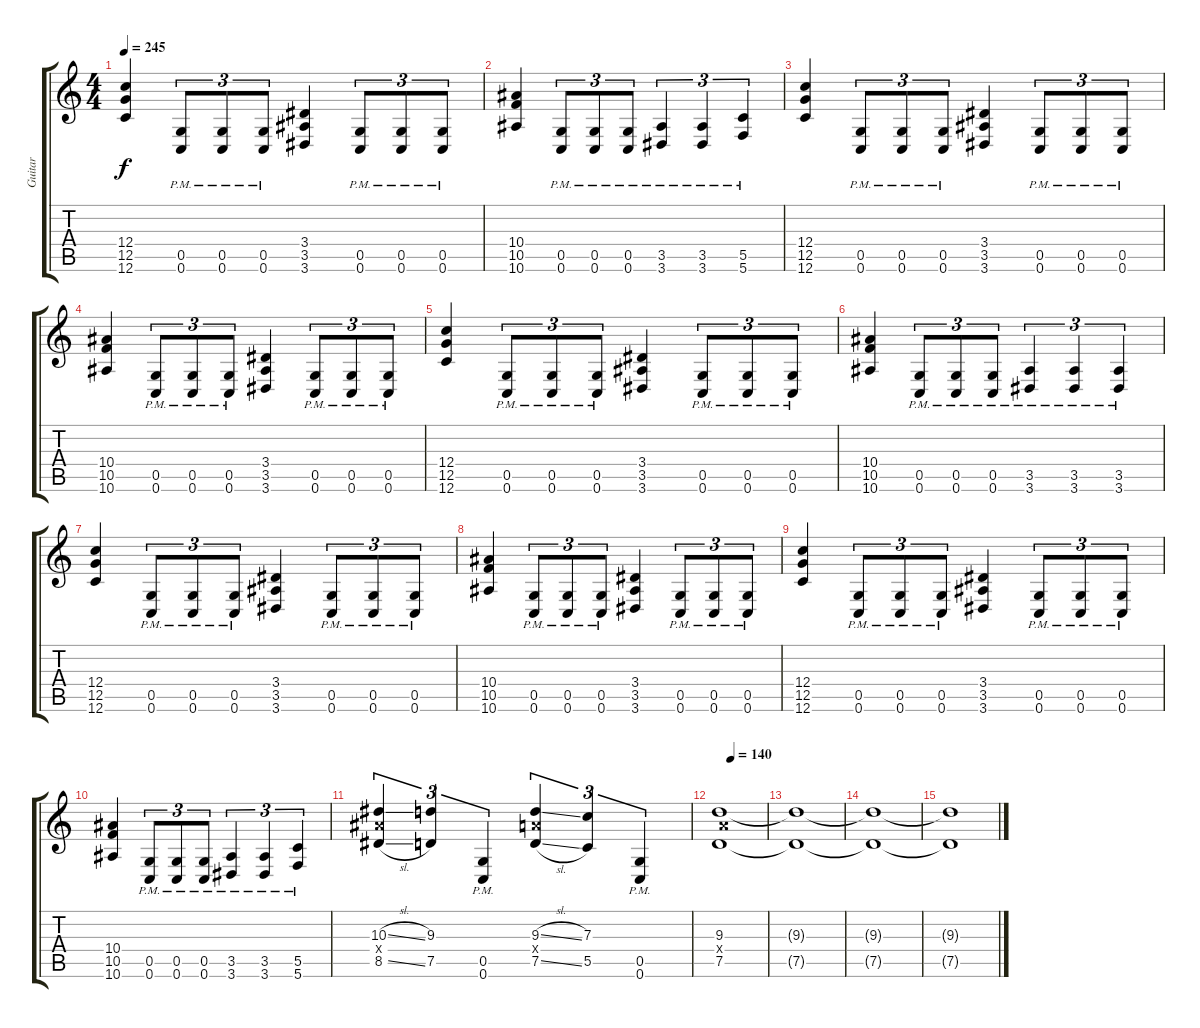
\track ("Guitar" "Guitar") {instrument distortionguitar}
\staff {score tabs}
\tuning (D4 A3 F3 C3 G2 C2) {hide}
\ts (4 4)
\tempo 245
\clef g2
\ks c
(12.4 12.5 12.6).4{dy f} (0.5{pm} 0.6{pm}).8{tu (3 2)} (0.5{pm} 0.6{pm}).8{tu (3 2)} (0.5{pm} 0.6{pm}).8{tu (3 2)} (3.4 3.5 3.6).4 (0.5{pm} 0.6{pm}).8{tu (3 2)} (0.5{pm} 0.6{pm}).8{tu (3 2)} (0.5{pm} 0.6{pm}).8{tu (3 2)} |
(10.4 10.5 10.6).4 (0.5{pm} 0.6{pm}).8{tu (3 2)} (0.5{pm} 0.6{pm}).8{tu (3 2)} (0.5{pm} 0.6{pm}).8{tu (3 2)} (3.5{pm} 3.6{pm}).4{tu (3 2)} (3.5{pm} 3.6{pm}).4{tu (3 2)} (5.5{pm} 5.6{pm}).4{tu (3 2)} |
(12.4 12.5 12.6).4 (0.5{pm} 0.6{pm}).8{tu (3 2)} (0.5{pm} 0.6{pm}).8{tu (3 2)} (0.5{pm} 0.6{pm}).8{tu (3 2)} (3.4 3.5 3.6).4 (0.5{pm} 0.6{pm}).8{tu (3 2)} (0.5{pm} 0.6{pm}).8{tu (3 2)} (0.5{pm} 0.6{pm}).8{tu (3 2)} |
(10.4 10.5 10.6).4 (0.5{pm} 0.6{pm}).8{tu (3 2)} (0.5{pm} 0.6{pm}).8{tu (3 2)} (0.5{pm} 0.6{pm}).8{tu (3 2)} (3.4 3.5 3.6).4 (0.5{pm} 0.6{pm}).8{tu (3 2)} (0.5{pm} 0.6{pm}).8{tu (3 2)} (0.5{pm} 0.6{pm}).8{tu (3 2)} |
(12.4 12.5 12.6).4 (0.5{pm} 0.6{pm}).8{tu (3 2)} (0.5{pm} 0.6{pm}).8{tu (3 2)} (0.5{pm} 0.6{pm}).8{tu (3 2)} (3.4 3.5 3.6).4 (0.5{pm} 0.6{pm}).8{tu (3 2)} (0.5{pm} 0.6{pm}).8{tu (3 2)} (0.5{pm} 0.6{pm}).8{tu (3 2)} |
(10.4 10.5 10.6).4 (0.5{pm} 0.6{pm}).8{tu (3 2)} (0.5{pm} 0.6{pm}).8{tu (3 2)} (0.5{pm} 0.6{pm}).8{tu (3 2)} (3.5{pm} 3.6{pm}).4{tu (3 2)} (3.5{pm} 3.6{pm}).4{tu (3 2)} (3.5{pm} 3.6{pm}).4{tu (3 2)} |
(12.4 12.5 12.6).4 (0.5{pm} 0.6{pm}).8{tu (3 2)} (0.5{pm} 0.6{pm}).8{tu (3 2)} (0.5{pm} 0.6{pm}).8{tu (3 2)} (3.4 3.5 3.6).4 (0.5{pm} 0.6{pm}).8{tu (3 2)} (0.5{pm} 0.6{pm}).8{tu (3 2)} (0.5{pm} 0.6{pm}).8{tu (3 2)} |
(10.4 10.5 10.6).4 (0.5{pm} 0.6{pm}).8{tu (3 2)} (0.5{pm} 0.6{pm}).8{tu (3 2)} (0.5{pm} 0.6{pm}).8{tu (3 2)} (3.4 3.5 3.6).4 (0.5{pm} 0.6{pm}).8{tu (3 2)} (0.5{pm} 0.6{pm}).8{tu (3 2)} (0.5{pm} 0.6{pm}).8{tu (3 2)} |
(12.4 12.5 12.6).4 (0.5{pm} 0.6{pm}).8{tu (3 2)} (0.5{pm} 0.6{pm}).8{tu (3 2)} (0.5{pm} 0.6{pm}).8{tu (3 2)} (3.4 3.5 3.6).4 (0.5{pm} 0.6{pm}).8{tu (3 2)} (0.5{pm} 0.6{pm}).8{tu (3 2)} (0.5{pm} 0.6{pm}).8{tu (3 2)} |
(10.4 10.5 10.6).4 (0.5{pm} 0.6{pm}).8{tu (3 2)} (0.5{pm} 0.6{pm}).8{tu (3 2)} (0.5{pm} 0.6{pm}).8{tu (3 2)} (3.5{pm} 3.6{pm}).4{tu (3 2)} (3.5{pm} 3.6{pm}).4{tu (3 2)} (5.5{pm} 5.6{pm}).4{tu (3 2)} |
(10.3{sl} 10.4{x} 8.5{sl}).4{tu (3 2)} (9.3 7.5).4{tu (3 2)} (0.5{pm} 0.6{pm}).4{tu (3 2)} (9.3{sl} 9.4{x} 7.5{sl}).4{tu (3 2)} (7.3 5.5).4{tu (3 2)} (0.5{pm} 0.6{pm}).4{tu (3 2)} |
\tempo (140 0.25)
(9.3 9.4{x} 7.5).1{volume 0} |
(9.3{t} 7.5{t}).1 |
(9.3{t} 7.5{t}).1 |
(9.3{t} 7.5{t}).1
